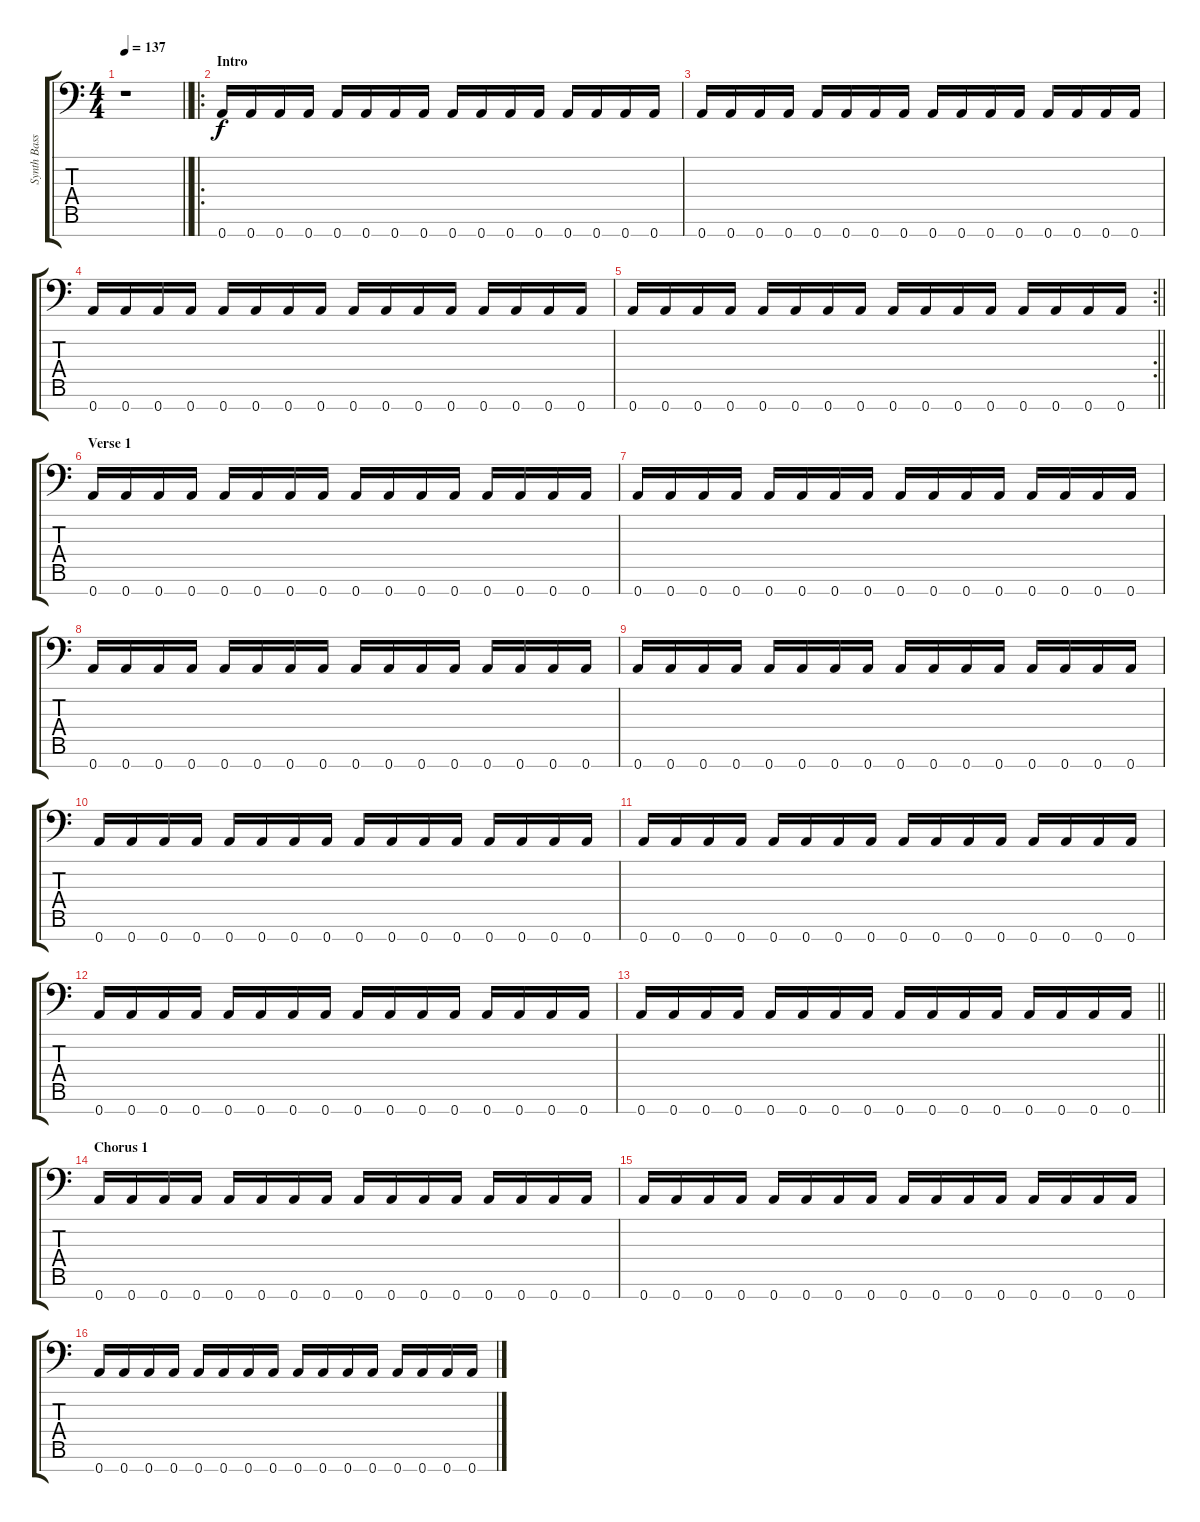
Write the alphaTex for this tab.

\track ("Synth Bass" "Synth Bass") {instrument synthbass1}
\staff {score tabs}
\tuning (E4 B3 G3 D3 A2 E2 A1) {hide}
\ts (4 4)
\tempo 137
\clef f4
\barLineRight lightlight
\ks c
r.1{dy f instrument synthbass1} |
\ro
\section ("" "Intro")
0.7.16 0.7.16 0.7.16 0.7.16 0.7.16 0.7.16 0.7.16 0.7.16 0.7.16 0.7.16 0.7.16 0.7.16 0.7.16 0.7.16 0.7.16 0.7.16 |
0.7.16 0.7.16 0.7.16 0.7.16 0.7.16 0.7.16 0.7.16 0.7.16 0.7.16 0.7.16 0.7.16 0.7.16 0.7.16 0.7.16 0.7.16 0.7.16 |
0.7.16 0.7.16 0.7.16 0.7.16 0.7.16 0.7.16 0.7.16 0.7.16 0.7.16 0.7.16 0.7.16 0.7.16 0.7.16 0.7.16 0.7.16 0.7.16 |
\rc 2
\barLineRight lightlight
0.7.16 0.7.16 0.7.16 0.7.16 0.7.16 0.7.16 0.7.16 0.7.16 0.7.16 0.7.16 0.7.16 0.7.16 0.7.16 0.7.16 0.7.16 0.7.16 |
\section ("" "Verse 1")
0.7.16 0.7.16 0.7.16 0.7.16 0.7.16 0.7.16 0.7.16 0.7.16 0.7.16 0.7.16 0.7.16 0.7.16 0.7.16 0.7.16 0.7.16 0.7.16 |
0.7.16 0.7.16 0.7.16 0.7.16 0.7.16 0.7.16 0.7.16 0.7.16 0.7.16 0.7.16 0.7.16 0.7.16 0.7.16 0.7.16 0.7.16 0.7.16 |
0.7.16 0.7.16 0.7.16 0.7.16 0.7.16 0.7.16 0.7.16 0.7.16 0.7.16 0.7.16 0.7.16 0.7.16 0.7.16 0.7.16 0.7.16 0.7.16 |
0.7.16 0.7.16 0.7.16 0.7.16 0.7.16 0.7.16 0.7.16 0.7.16 0.7.16 0.7.16 0.7.16 0.7.16 0.7.16 0.7.16 0.7.16 0.7.16 |
0.7.16 0.7.16 0.7.16 0.7.16 0.7.16 0.7.16 0.7.16 0.7.16 0.7.16 0.7.16 0.7.16 0.7.16 0.7.16 0.7.16 0.7.16 0.7.16 |
0.7.16 0.7.16 0.7.16 0.7.16 0.7.16 0.7.16 0.7.16 0.7.16 0.7.16 0.7.16 0.7.16 0.7.16 0.7.16 0.7.16 0.7.16 0.7.16 |
0.7.16 0.7.16 0.7.16 0.7.16 0.7.16 0.7.16 0.7.16 0.7.16 0.7.16 0.7.16 0.7.16 0.7.16 0.7.16 0.7.16 0.7.16 0.7.16 |
\barLineRight lightlight
0.7.16 0.7.16 0.7.16 0.7.16 0.7.16 0.7.16 0.7.16 0.7.16 0.7.16 0.7.16 0.7.16 0.7.16 0.7.16 0.7.16 0.7.16 0.7.16 |
\section ("" "Chorus 1")
0.7.16 0.7.16 0.7.16 0.7.16 0.7.16 0.7.16 0.7.16 0.7.16 0.7.16 0.7.16 0.7.16 0.7.16 0.7.16 0.7.16 0.7.16 0.7.16 |
0.7.16 0.7.16 0.7.16 0.7.16 0.7.16 0.7.16 0.7.16 0.7.16 0.7.16 0.7.16 0.7.16 0.7.16 0.7.16 0.7.16 0.7.16 0.7.16 |
0.7.16 0.7.16 0.7.16 0.7.16 0.7.16 0.7.16 0.7.16 0.7.16 0.7.16 0.7.16 0.7.16 0.7.16 0.7.16 0.7.16 0.7.16 0.7.16
